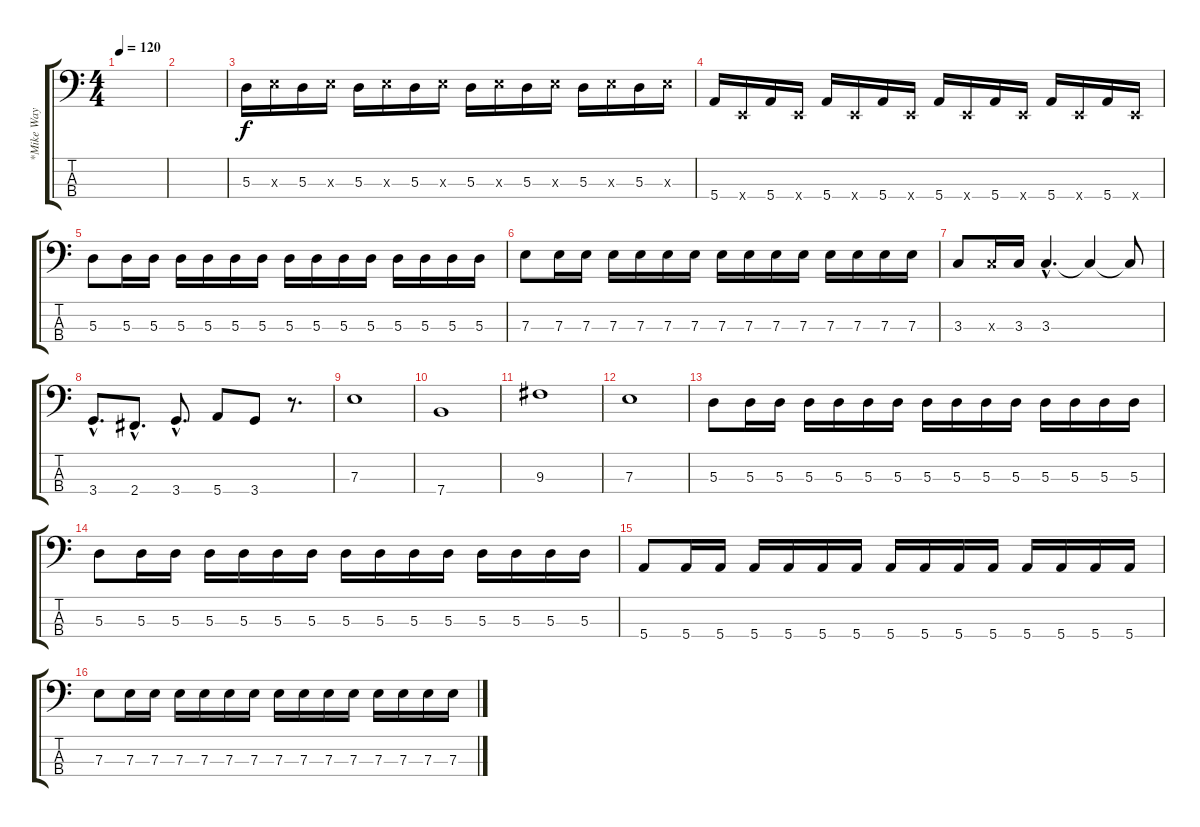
\track ("*Mike Way" "*Mike Way") {instrument electricbasspick}
\staff {score tabs}
\tuning (G2 D2 A1 E1) {hide}
\ts (4 4)
\tempo 120
\clef f4
\ks c
|
|
5.3.16 7.3{x}.16 5.3.16 7.3{x}.16 5.3.16 7.3{x}.16 5.3.16 7.3{x}.16 5.3.16 7.3{x}.16 5.3.16 7.3{x}.16 5.3.16 7.3{x}.16 5.3.16 7.3{x}.16 |
5.4.16 0.4{x}.16 5.4.16 0.4{x}.16 5.4.16 0.4{x}.16 5.4.16 0.4{x}.16 5.4.16 0.4{x}.16 5.4.16 0.4{x}.16 5.4.16 0.4{x}.16 5.4.16 0.4{x}.16 |
5.3.8 5.3.16 5.3.16 5.3.16 5.3.16 5.3.16 5.3.16 5.3.16 5.3.16 5.3.16 5.3.16 5.3.16 5.3.16 5.3.16 5.3.16 |
7.3.8 7.3.16 7.3.16 7.3.16 7.3.16 7.3.16 7.3.16 7.3.16 7.3.16 7.3.16 7.3.16 7.3.16 7.3.16 7.3.16 7.3.16 |
3.3.8 3.3{x}.16 3.3.16 3.3{hac}.4{d} 3.3{t}.4 3.3{t}.8 |
3.4{hac}.8{d} 2.4{hac}.8{d} 3.4{hac}.8{d} 5.4.8 3.4.8 r.8{d} |
7.3.1 |
7.4.1 |
9.3.1 |
7.3.1 |
5.3.8 5.3.16 5.3.16 5.3.16 5.3.16 5.3.16 5.3.16 5.3.16 5.3.16 5.3.16 5.3.16 5.3.16 5.3.16 5.3.16 5.3.16 |
5.3.8 5.3.16 5.3.16 5.3.16 5.3.16 5.3.16 5.3.16 5.3.16 5.3.16 5.3.16 5.3.16 5.3.16 5.3.16 5.3.16 5.3.16 |
5.4.8 5.4.16 5.4.16 5.4.16 5.4.16 5.4.16 5.4.16 5.4.16 5.4.16 5.4.16 5.4.16 5.4.16 5.4.16 5.4.16 5.4.16 |
7.3.8 7.3.16 7.3.16 7.3.16 7.3.16 7.3.16 7.3.16 7.3.16 7.3.16 7.3.16 7.3.16 7.3.16 7.3.16 7.3.16 7.3.16
